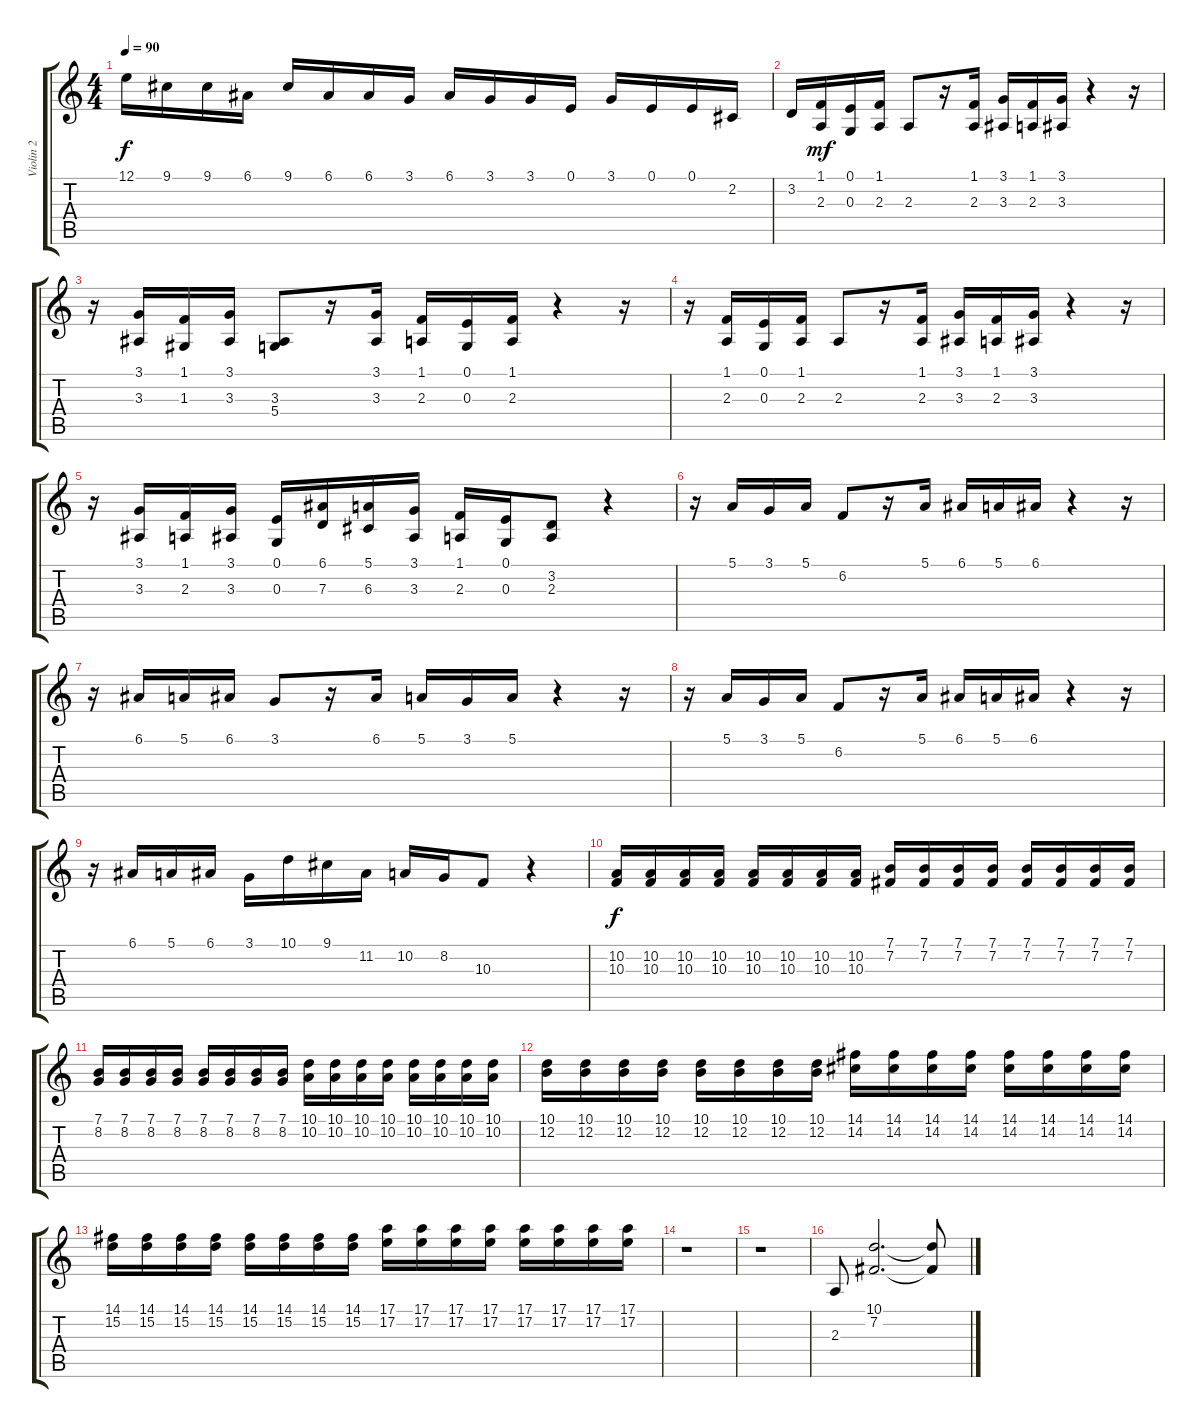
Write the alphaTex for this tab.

\track ("Violin 2" "Violin 2") {instrument stringensemble1}
\staff {score tabs}
\tuning (E4 B3 G3 D3 A2 E2) {hide}
\ts (4 4)
\tempo 90
\clef g2
\ks c
12.1.16{dy f} 9.1.16 9.1.16 6.1.16 9.1.16 6.1.16 6.1.16 3.1.16 6.1.16 3.1.16 3.1.16 0.1.16 3.1.16 0.1.16 0.1.16 2.2.16 |
3.2.16 (1.1 2.3).16{dy mf} (0.1 0.3).16 (1.1 2.3).16 2.3.8 r.16 (1.1 2.3).16 (3.1 3.3).16 (1.1 2.3).16 (3.1 3.3).16 r.4 r.16 |
r.16 (3.1 3.3).16 (1.1 1.3).16 (3.1 3.3).16 (3.3 5.4).8 r.16 (3.1 3.3).16 (1.1 2.3).16 (0.1 0.3).16 (1.1 2.3).16 r.4 r.16 |
r.16 (1.1 2.3).16 (0.1 0.3).16 (1.1 2.3).16 2.3.8 r.16 (1.1 2.3).16 (3.1 3.3).16 (1.1 2.3).16 (3.1 3.3).16 r.4 r.16 |
r.16 (3.1 3.3).16 (1.1 2.3).16 (3.1 3.3).16 (0.1 0.3).16 (6.1 7.3).16 (5.1 6.3).16 (3.1 3.3).16 (1.1 2.3).16 (0.1 0.3).16 (3.2 2.3).8 r.4 |
r.16 5.1.16 3.1.16 5.1.16 6.2.8 r.16 5.1.16 6.1.16 5.1.16 6.1.16 r.4 r.16 |
r.16 6.1.16 5.1.16 6.1.16 3.1.8 r.16 6.1.16 5.1.16 3.1.16 5.1.16 r.4 r.16 |
r.16 5.1.16 3.1.16 5.1.16 6.2.8 r.16 5.1.16 6.1.16 5.1.16 6.1.16 r.4 r.16 |
r.16 6.1.16 5.1.16 6.1.16 3.1.16 10.1.16 9.1.16 11.2.16 10.2.16 8.2.16 10.3.8 r.4 |
(10.2 10.3).16{dy f} (10.2 10.3).16 (10.2 10.3).16 (10.2 10.3).16 (10.2 10.3).16 (10.2 10.3).16 (10.2 10.3).16 (10.2 10.3).16 (7.1 7.2).16 (7.1 7.2).16 (7.1 7.2).16 (7.1 7.2).16 (7.1 7.2).16 (7.1 7.2).16 (7.1 7.2).16 (7.1 7.2).16 |
(7.1 8.2).16 (7.1 8.2).16 (7.1 8.2).16 (7.1 8.2).16 (7.1 8.2).16 (7.1 8.2).16 (7.1 8.2).16 (7.1 8.2).16 (10.1 10.2).16 (10.1 10.2).16 (10.1 10.2).16 (10.1 10.2).16 (10.1 10.2).16 (10.1 10.2).16 (10.1 10.2).16 (10.1 10.2).16 |
(10.1 12.2).16 (10.1 12.2).16 (10.1 12.2).16 (10.1 12.2).16 (10.1 12.2).16 (10.1 12.2).16 (10.1 12.2).16 (10.1 12.2).16 (14.1 14.2).16 (14.1 14.2).16 (14.1 14.2).16 (14.1 14.2).16 (14.1 14.2).16 (14.1 14.2).16 (14.1 14.2).16 (14.1 14.2).16 |
(14.1 15.2).16 (14.1 15.2).16 (14.1 15.2).16 (14.1 15.2).16 (14.1 15.2).16 (14.1 15.2).16 (14.1 15.2).16 (14.1 15.2).16 (17.1 17.2).16 (17.1 17.2).16 (17.1 17.2).16 (17.1 17.2).16 (17.1 17.2).16 (17.1 17.2).16 (17.1 17.2).16 (17.1 17.2).16 |
r.1 |
r.1 |
2.3.8 (10.1 7.2).2{d} (10.1{t} 7.2{t}).8
